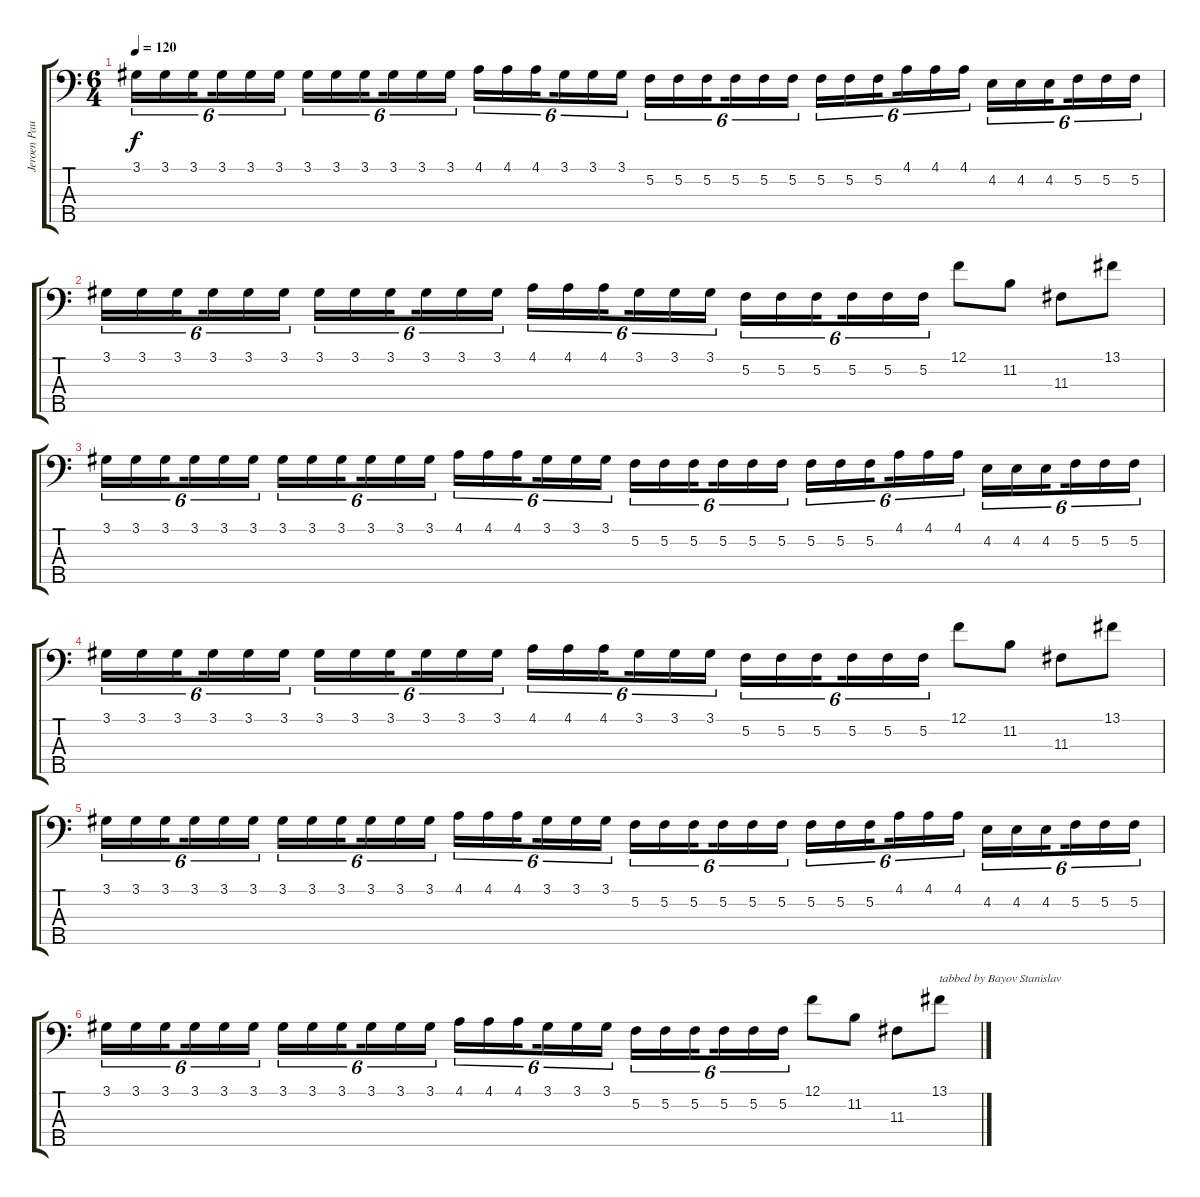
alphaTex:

\track ("Jeroen Paul Thesseling - bass" "Jeroen Pau") {instrument fretlessbass}
\staff {score tabs}
\tuning (F2 C2 G1 D1 A0) {hide}
\ts (6 4)
\tempo 120
\clef f4
\ks c
3.1.16{tu (6 4) dy f} 3.1.16{tu (6 4)} 3.1.16{tu (6 4) beam splitsecondary} 3.1.16{tu (6 4)} 3.1.16{tu (6 4)} 3.1.16{tu (6 4) beam splitsecondary} 3.1.16{tu (6 4)} 3.1.16{tu (6 4)} 3.1.16{tu (6 4) beam splitsecondary} 3.1.16{tu (6 4)} 3.1.16{tu (6 4)} 3.1.16{tu (6 4) beam splitsecondary} 4.1.16{tu (6 4)} 4.1.16{tu (6 4)} 4.1.16{tu (6 4) beam splitsecondary} 3.1.16{tu (6 4)} 3.1.16{tu (6 4)} 3.1.16{tu (6 4)} 5.2.16{tu (6 4)} 5.2.16{tu (6 4)} 5.2.16{tu (6 4) beam splitsecondary} 5.2.16{tu (6 4)} 5.2.16{tu (6 4)} 5.2.16{tu (6 4) beam splitsecondary} 5.2.16{tu (6 4)} 5.2.16{tu (6 4)} 5.2.16{tu (6 4) beam splitsecondary} 4.1.16{tu (6 4)} 4.1.16{tu (6 4)} 4.1.16{tu (6 4) beam splitsecondary} 4.2.16{tu (6 4)} 4.2.16{tu (6 4)} 4.2.16{tu (6 4) beam splitsecondary} 5.2.16{tu (6 4)} 5.2.16{tu (6 4)} 5.2.16{tu (6 4)} |
3.1.16{tu (6 4)} 3.1.16{tu (6 4)} 3.1.16{tu (6 4) beam splitsecondary} 3.1.16{tu (6 4)} 3.1.16{tu (6 4)} 3.1.16{tu (6 4) beam splitsecondary} 3.1.16{tu (6 4)} 3.1.16{tu (6 4)} 3.1.16{tu (6 4) beam splitsecondary} 3.1.16{tu (6 4)} 3.1.16{tu (6 4)} 3.1.16{tu (6 4) beam splitsecondary} 4.1.16{tu (6 4)} 4.1.16{tu (6 4)} 4.1.16{tu (6 4) beam splitsecondary} 3.1.16{tu (6 4)} 3.1.16{tu (6 4)} 3.1.16{tu (6 4)} 5.2.16{tu (6 4)} 5.2.16{tu (6 4)} 5.2.16{tu (6 4) beam splitsecondary} 5.2.16{tu (6 4)} 5.2.16{tu (6 4)} 5.2.16{tu (6 4)} 12.1.8 11.2.8 11.3.8 13.1.8 |
3.1.16{tu (6 4)} 3.1.16{tu (6 4)} 3.1.16{tu (6 4) beam splitsecondary} 3.1.16{tu (6 4)} 3.1.16{tu (6 4)} 3.1.16{tu (6 4) beam splitsecondary} 3.1.16{tu (6 4)} 3.1.16{tu (6 4)} 3.1.16{tu (6 4) beam splitsecondary} 3.1.16{tu (6 4)} 3.1.16{tu (6 4)} 3.1.16{tu (6 4) beam splitsecondary} 4.1.16{tu (6 4)} 4.1.16{tu (6 4)} 4.1.16{tu (6 4) beam splitsecondary} 3.1.16{tu (6 4)} 3.1.16{tu (6 4)} 3.1.16{tu (6 4)} 5.2.16{tu (6 4)} 5.2.16{tu (6 4)} 5.2.16{tu (6 4) beam splitsecondary} 5.2.16{tu (6 4)} 5.2.16{tu (6 4)} 5.2.16{tu (6 4) beam splitsecondary} 5.2.16{tu (6 4)} 5.2.16{tu (6 4)} 5.2.16{tu (6 4) beam splitsecondary} 4.1.16{tu (6 4)} 4.1.16{tu (6 4)} 4.1.16{tu (6 4) beam splitsecondary} 4.2.16{tu (6 4)} 4.2.16{tu (6 4)} 4.2.16{tu (6 4) beam splitsecondary} 5.2.16{tu (6 4)} 5.2.16{tu (6 4)} 5.2.16{tu (6 4)} |
3.1.16{tu (6 4)} 3.1.16{tu (6 4)} 3.1.16{tu (6 4) beam splitsecondary} 3.1.16{tu (6 4)} 3.1.16{tu (6 4)} 3.1.16{tu (6 4) beam splitsecondary} 3.1.16{tu (6 4)} 3.1.16{tu (6 4)} 3.1.16{tu (6 4) beam splitsecondary} 3.1.16{tu (6 4)} 3.1.16{tu (6 4)} 3.1.16{tu (6 4) beam splitsecondary} 4.1.16{tu (6 4)} 4.1.16{tu (6 4)} 4.1.16{tu (6 4) beam splitsecondary} 3.1.16{tu (6 4)} 3.1.16{tu (6 4)} 3.1.16{tu (6 4)} 5.2.16{tu (6 4)} 5.2.16{tu (6 4)} 5.2.16{tu (6 4) beam splitsecondary} 5.2.16{tu (6 4)} 5.2.16{tu (6 4)} 5.2.16{tu (6 4)} 12.1.8 11.2.8 11.3.8 13.1.8 |
3.1.16{tu (6 4)} 3.1.16{tu (6 4)} 3.1.16{tu (6 4) beam splitsecondary} 3.1.16{tu (6 4)} 3.1.16{tu (6 4)} 3.1.16{tu (6 4) beam splitsecondary} 3.1.16{tu (6 4)} 3.1.16{tu (6 4)} 3.1.16{tu (6 4) beam splitsecondary} 3.1.16{tu (6 4)} 3.1.16{tu (6 4)} 3.1.16{tu (6 4) beam splitsecondary} 4.1.16{tu (6 4)} 4.1.16{tu (6 4)} 4.1.16{tu (6 4) beam splitsecondary} 3.1.16{tu (6 4)} 3.1.16{tu (6 4)} 3.1.16{tu (6 4)} 5.2.16{tu (6 4)} 5.2.16{tu (6 4)} 5.2.16{tu (6 4) beam splitsecondary} 5.2.16{tu (6 4)} 5.2.16{tu (6 4)} 5.2.16{tu (6 4) beam splitsecondary} 5.2.16{tu (6 4)} 5.2.16{tu (6 4)} 5.2.16{tu (6 4) beam splitsecondary} 4.1.16{tu (6 4)} 4.1.16{tu (6 4)} 4.1.16{tu (6 4) beam splitsecondary} 4.2.16{tu (6 4)} 4.2.16{tu (6 4)} 4.2.16{tu (6 4) beam splitsecondary} 5.2.16{tu (6 4)} 5.2.16{tu (6 4)} 5.2.16{tu (6 4)} |
3.1.16{tu (6 4)} 3.1.16{tu (6 4)} 3.1.16{tu (6 4) beam splitsecondary} 3.1.16{tu (6 4)} 3.1.16{tu (6 4)} 3.1.16{tu (6 4) beam splitsecondary} 3.1.16{tu (6 4)} 3.1.16{tu (6 4)} 3.1.16{tu (6 4) beam splitsecondary} 3.1.16{tu (6 4)} 3.1.16{tu (6 4)} 3.1.16{tu (6 4) beam splitsecondary} 4.1.16{tu (6 4)} 4.1.16{tu (6 4)} 4.1.16{tu (6 4) beam splitsecondary} 3.1.16{tu (6 4)} 3.1.16{tu (6 4)} 3.1.16{tu (6 4)} 5.2.16{tu (6 4)} 5.2.16{tu (6 4)} 5.2.16{tu (6 4) beam splitsecondary} 5.2.16{tu (6 4)} 5.2.16{tu (6 4)} 5.2.16{tu (6 4)} 12.1.8 11.2.8 11.3.8 13.1.8{txt "tabbed by Bayov Stanislav"}
